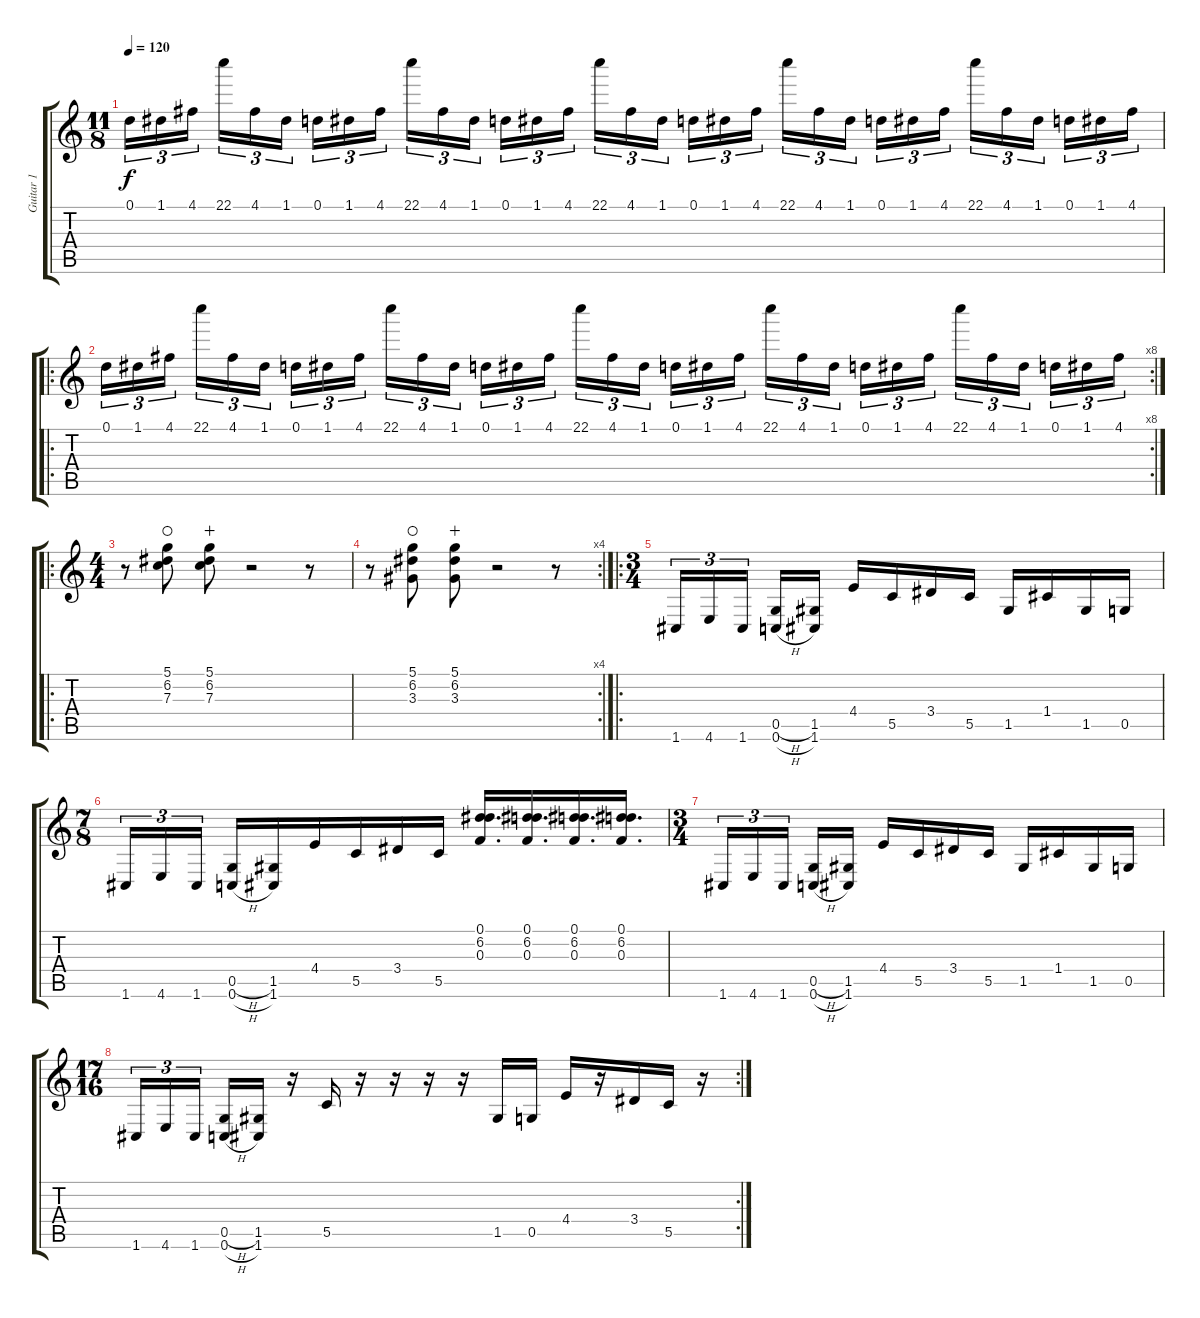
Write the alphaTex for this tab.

\track ("Guitar 1" "Guitar 1") {instrument distortionguitar}
\staff {score tabs}
\tuning (D4 A3 F3 C3 G2 C2) {hide}
\ts (11 8)
\tempo 120
\clef g2
\ks c
0.1.16{tu (3 2) dy f} 1.1.16{tu (3 2)} 4.1.16{tu (3 2)} 22.1.16{tu (3 2)} 4.1.16{tu (3 2)} 1.1.16{tu (3 2)} 0.1.16{tu (3 2)} 1.1.16{tu (3 2)} 4.1.16{tu (3 2)} 22.1.16{tu (3 2)} 4.1.16{tu (3 2)} 1.1.16{tu (3 2)} 0.1.16{tu (3 2)} 1.1.16{tu (3 2)} 4.1.16{tu (3 2)} 22.1.16{tu (3 2)} 4.1.16{tu (3 2)} 1.1.16{tu (3 2)} 0.1.16{tu (3 2)} 1.1.16{tu (3 2)} 4.1.16{tu (3 2)} 22.1.16{tu (3 2)} 4.1.16{tu (3 2)} 1.1.16{tu (3 2)} 0.1.16{tu (3 2)} 1.1.16{tu (3 2)} 4.1.16{tu (3 2)} 22.1.16{tu (3 2)} 4.1.16{tu (3 2)} 1.1.16{tu (3 2)} 0.1.16{tu (3 2)} 1.1.16{tu (3 2)} 4.1.16{tu (3 2)} |
\ro
\rc 8
0.1.16{tu (3 2)} 1.1.16{tu (3 2)} 4.1.16{tu (3 2)} 22.1.16{tu (3 2)} 4.1.16{tu (3 2)} 1.1.16{tu (3 2)} 0.1.16{tu (3 2)} 1.1.16{tu (3 2)} 4.1.16{tu (3 2)} 22.1.16{tu (3 2)} 4.1.16{tu (3 2)} 1.1.16{tu (3 2)} 0.1.16{tu (3 2)} 1.1.16{tu (3 2)} 4.1.16{tu (3 2)} 22.1.16{tu (3 2)} 4.1.16{tu (3 2)} 1.1.16{tu (3 2)} 0.1.16{tu (3 2)} 1.1.16{tu (3 2)} 4.1.16{tu (3 2)} 22.1.16{tu (3 2)} 4.1.16{tu (3 2)} 1.1.16{tu (3 2)} 0.1.16{tu (3 2)} 1.1.16{tu (3 2)} 4.1.16{tu (3 2)} 22.1.16{tu (3 2)} 4.1.16{tu (3 2)} 1.1.16{tu (3 2)} 0.1.16{tu (3 2)} 1.1.16{tu (3 2)} 4.1.16{tu (3 2)} |
\ro
\ts (4 4)
r.8{instrument electricguitarclean} (5.1 6.2 7.3).8{waho} (5.1 6.2 7.3).8{wahc} r.2 r.8 |
\rc 4
r.8{instrument electricguitarclean} (5.1 6.2 3.3).8{waho} (5.1 6.2 3.3).8{wahc} r.2 r.8 |
\ro
\ts (3 4)
1.6.16{tu (3 2) instrument distortionguitar} 4.6.16{tu (3 2)} 1.6.16{tu (3 2) beam splitsecondary} (0.5{h} 0.6{h}).16 (1.5 1.6).16 4.4.16 5.5.16 3.4.16 5.5.16 1.5.16 1.4.16 1.5.16 0.5.16 |
\ts (7 8)
1.6.16{tu (3 2) instrument distortionguitar} 4.6.16{tu (3 2)} 1.6.16{tu (3 2)} (0.5{h} 0.6{h}).16 (1.5 1.6).16 4.4.16 5.5.16 3.4.16 5.5.16 (0.1 6.2 0.3).16{d} (0.1 6.2 0.3).16{d} (0.1 6.2 0.3).16{d} (0.1 6.2 0.3).16{d} |
\ts (3 4)
1.6.16{tu (3 2) instrument distortionguitar} 4.6.16{tu (3 2)} 1.6.16{tu (3 2) beam splitsecondary} (0.5{h} 0.6{h}).16 (1.5 1.6).16 4.4.16 5.5.16 3.4.16 5.5.16 1.5.16 1.4.16 1.5.16 0.5.16 |
\rc 2
\ts (17 16)
1.6.16{tu (3 2) instrument distortionguitar} 4.6.16{tu (3 2)} 1.6.16{tu (3 2)} (0.5{h} 0.6{h}).16 (1.5 1.6).16 r.16 5.5.16 r.16 r.16 r.16 r.16 1.5.16 0.5.16 4.4.16 r.16 3.4.16 5.5.16 r.16
